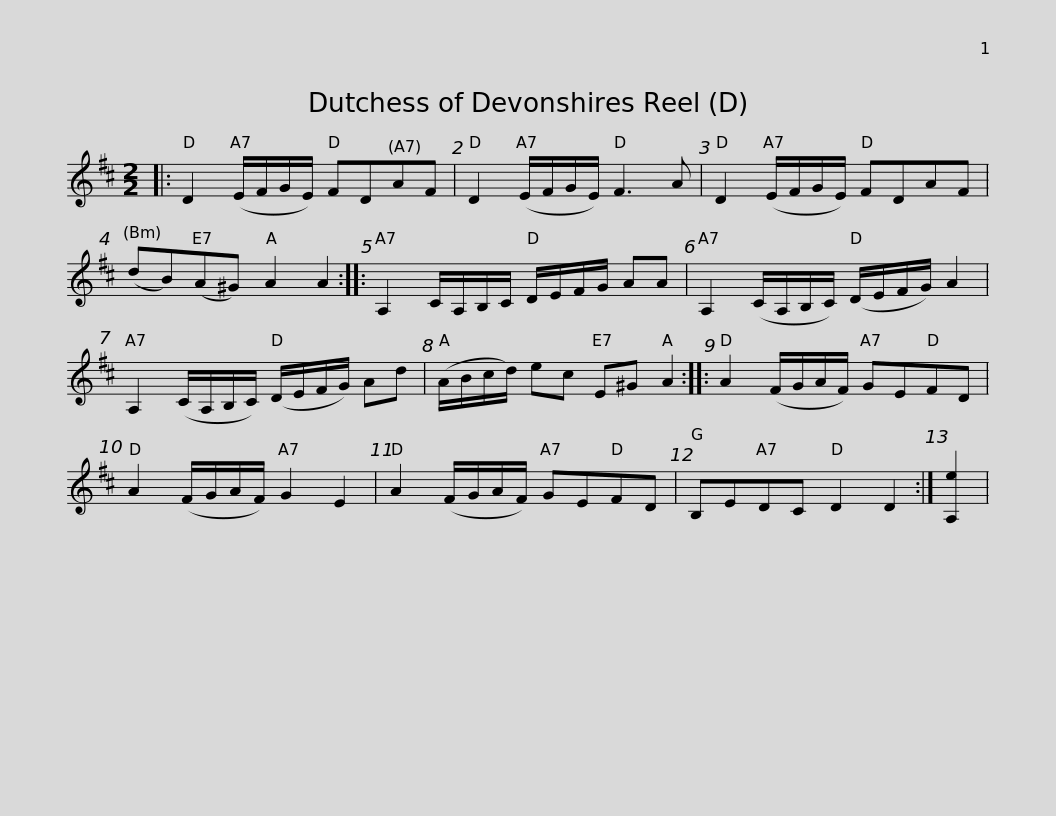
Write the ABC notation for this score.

X:1
L:1/8
M:2/2
I:linebreak $
K:D
V:1 treble
V:1
|: D2 (E/F/G/E/) FDAF | D2 (E/F/G/E/) F3 A | D2 (E/F/G/E/) FDAF | (dB)(A^G) A2 A2 ::$ A,2 C/A,/B,/C/ D/E/F/G/ AA | %5
 A,2 (C/A,/B,/C/) (D/E/F/G/) A2 | A,2 (C/A,/B,/C/) (D/E/F/G/) Ad |$ (A/B/c/d/) ec E^G A2 :: A2 (F/G/A/F/) GEFD | A2 (F/G/A/F/) G2 E2 | %10
 A2 (F/G/A/F/) GEFD | B,EDC D2 D2 :| [A,e]2 | %13
